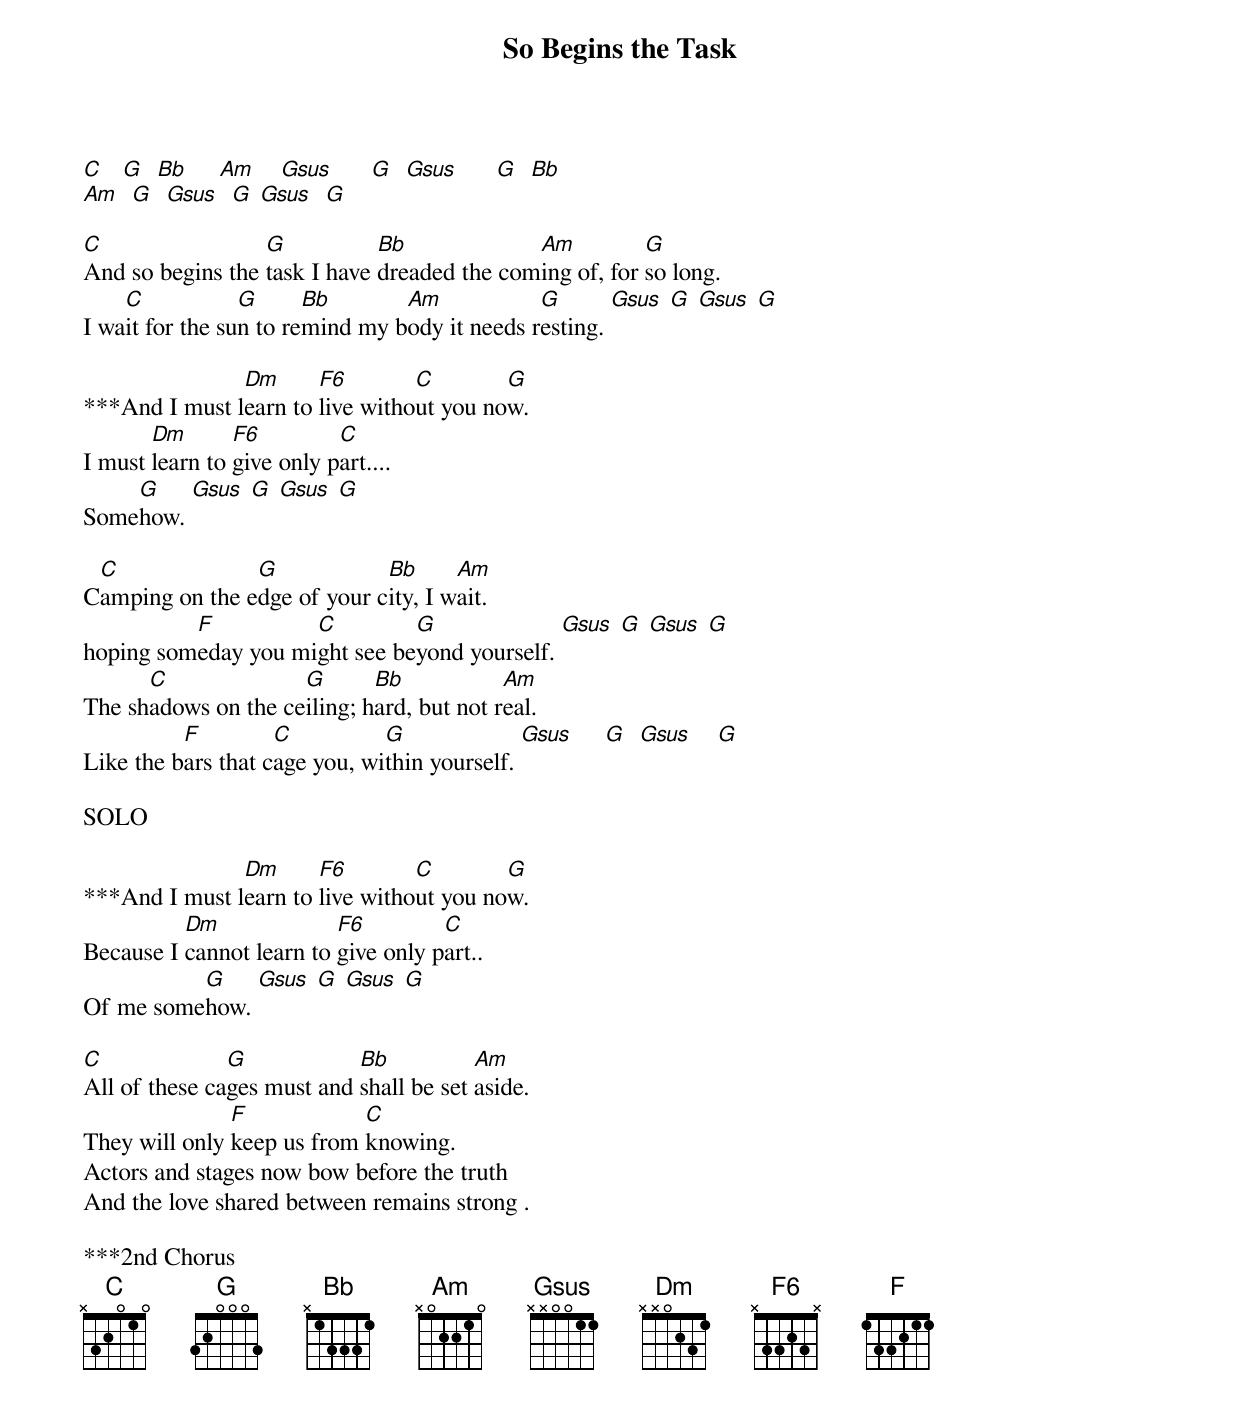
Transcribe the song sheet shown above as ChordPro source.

{title:So Begins the Task}
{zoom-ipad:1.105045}

[C]   [G]  [Bb]     [Am]    [Gsus]      [G]  [Gsus]      [G]  [Bb]
[Am]  [G]  [Gsus]  [G] [Gsus]  [G]

[C]And so begins the [G]task I have [Bb]dreaded the com[Am]ing of, for [G]so long.
I wa[C]it for the su[G]n to re[Bb]mind my b[Am]ody it needs r[G]esting. [Gsus] [G] [Gsus] [G]

***And I must l[Dm]earn to [F6]live witho[C]ut you no[G]w.
I must [Dm]learn to [F6]give only p[C]art....
Some[G]how. [Gsus] [G] [Gsus] [G]

C[C]amping on the e[G]dge of your c[Bb]ity, I w[Am]ait.
hoping som[F]eday you mi[C]ght see be[G]yond yourself. [Gsus] [G] [Gsus] [G]
The sh[C]adows on the ce[G]iling; h[Bb]ard, but not r[Am]eal.
Like the b[F]ars that c[C]age you, wi[G]thin yourself. [Gsus]     [G]  [Gsus]    [G]

SOLO

***And I must l[Dm]earn to [F6]live witho[C]ut you no[G]w.
Because I [Dm]cannot learn to [F6]give only p[C]art..
Of me some[G]how. [Gsus] [G] [Gsus] [G]

[C]All of these ca[G]ges must and [Bb]shall be set [Am]aside.
They will only [F]keep us from [C]knowing.
Actors and stages now bow before the truth
And the love shared between remains strong .

***2nd Chorus
